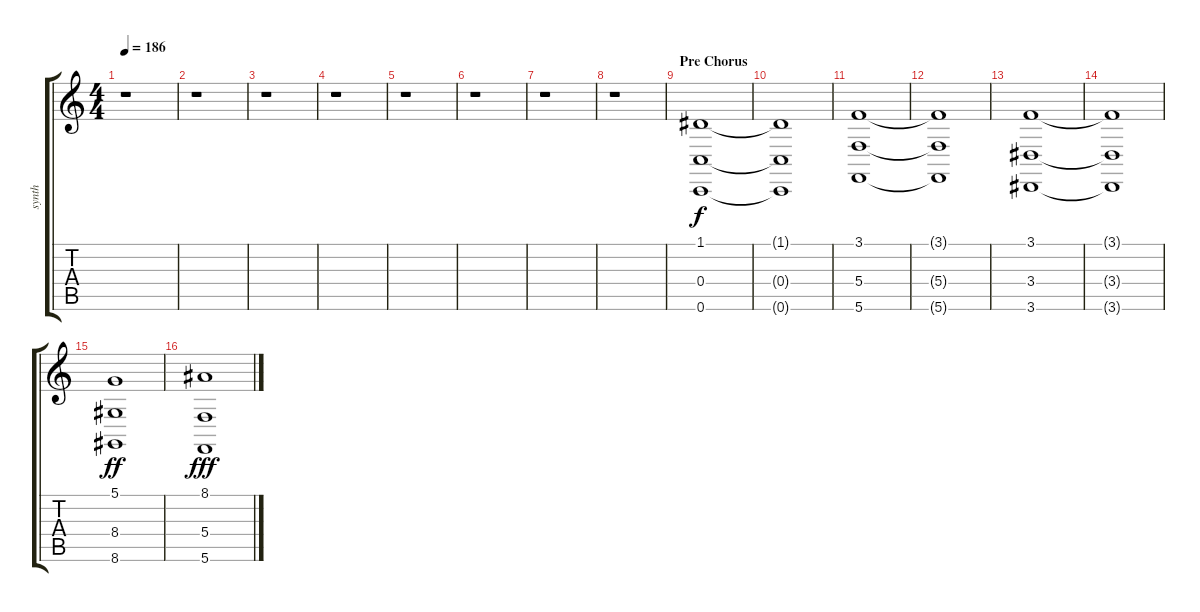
\track ("synth" "synth") {instrument synthstrings1}
\staff {score tabs}
\tuning (D4 A3 F3 C3 G2 C2) {hide}
\ts (4 4)
\tempo 186
\clef g2
\ks c
r.1{dy f} |
r.1 |
r.1 |
r.1 |
r.1 |
r.1 |
r.1 |
r.1 |
\section ("" "Pre Chorus")
(1.1 0.4 0.6).1 |
(1.1{t} 0.4{t} 0.6{t}).1 |
(3.1 5.4 5.6).1 |
(3.1{t} 5.4{t} 5.6{t}).1 |
(3.1 3.4 3.6).1 |
(3.1{t} 3.4{t} 3.6{t}).1 |
(5.1 8.4 8.6).1{dy ff} |
(8.1 5.4 5.6).1{dy fff}
